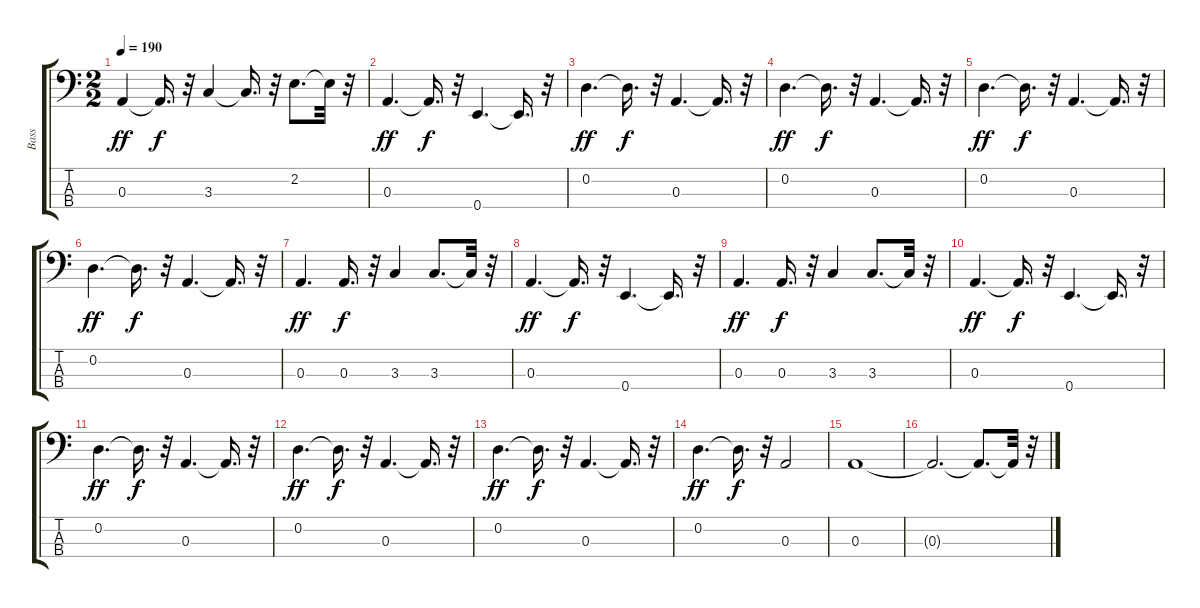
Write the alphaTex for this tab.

\track ("Bass" "Bass") {instrument acousticbass}
\staff {score tabs}
\tuning (G2 D2 A1 E1) {hide}
\ts (2 2)
\tempo 190
\clef f4
\ks c
0.3.4{dy ff} 0.3{t}.16{d dy f} r.32 3.3.4 3.3{t}.16{d} r.32 2.2.8{d} 2.2{t}.32 r.32 |
0.3.4{d dy ff} 0.3{t}.16{d dy f} r.32 0.4.4{d} 0.4{t}.16{d} r.32 |
0.2.4{d dy ff} 0.2{t}.16{d dy f} r.32 0.3.4{d} 0.3{t}.16{d} r.32 |
0.2.4{d dy ff} 0.2{t}.16{d dy f} r.32 0.3.4{d} 0.3{t}.16{d} r.32 |
0.2.4{d dy ff} 0.2{t}.16{d dy f} r.32 0.3.4{d} 0.3{t}.16{d} r.32 |
0.2.4{d dy ff} 0.2{t}.16{d dy f} r.32 0.3.4{d} 0.3{t}.16{d} r.32 |
0.3.4{d dy ff} 0.3.16{d dy f} r.32 3.3.4 3.3.8{d} 3.3{t}.32 r.32 |
0.3.4{d dy ff} 0.3{t}.16{d dy f} r.32 0.4.4{d} 0.4{t}.16{d} r.32 |
0.3.4{d dy ff} 0.3.16{d dy f} r.32 3.3.4 3.3.8{d} 3.3{t}.32 r.32 |
0.3.4{d dy ff} 0.3{t}.16{d dy f} r.32 0.4.4{d} 0.4{t}.16{d} r.32 |
0.2.4{d dy ff} 0.2{t}.16{d dy f} r.32 0.3.4{d} 0.3{t}.16{d} r.32 |
0.2.4{d dy ff} 0.2{t}.16{d dy f} r.32 0.3.4{d} 0.3{t}.16{d} r.32 |
0.2.4{d dy ff} 0.2{t}.16{d dy f} r.32 0.3.4{d} 0.3{t}.16{d} r.32 |
0.2.4{d dy ff} 0.2{t}.16{d dy f} r.32 0.3.2 |
0.3.1 |
0.3{t}.2{d} 0.3{t}.8{d} 0.3{t}.32 r.32
